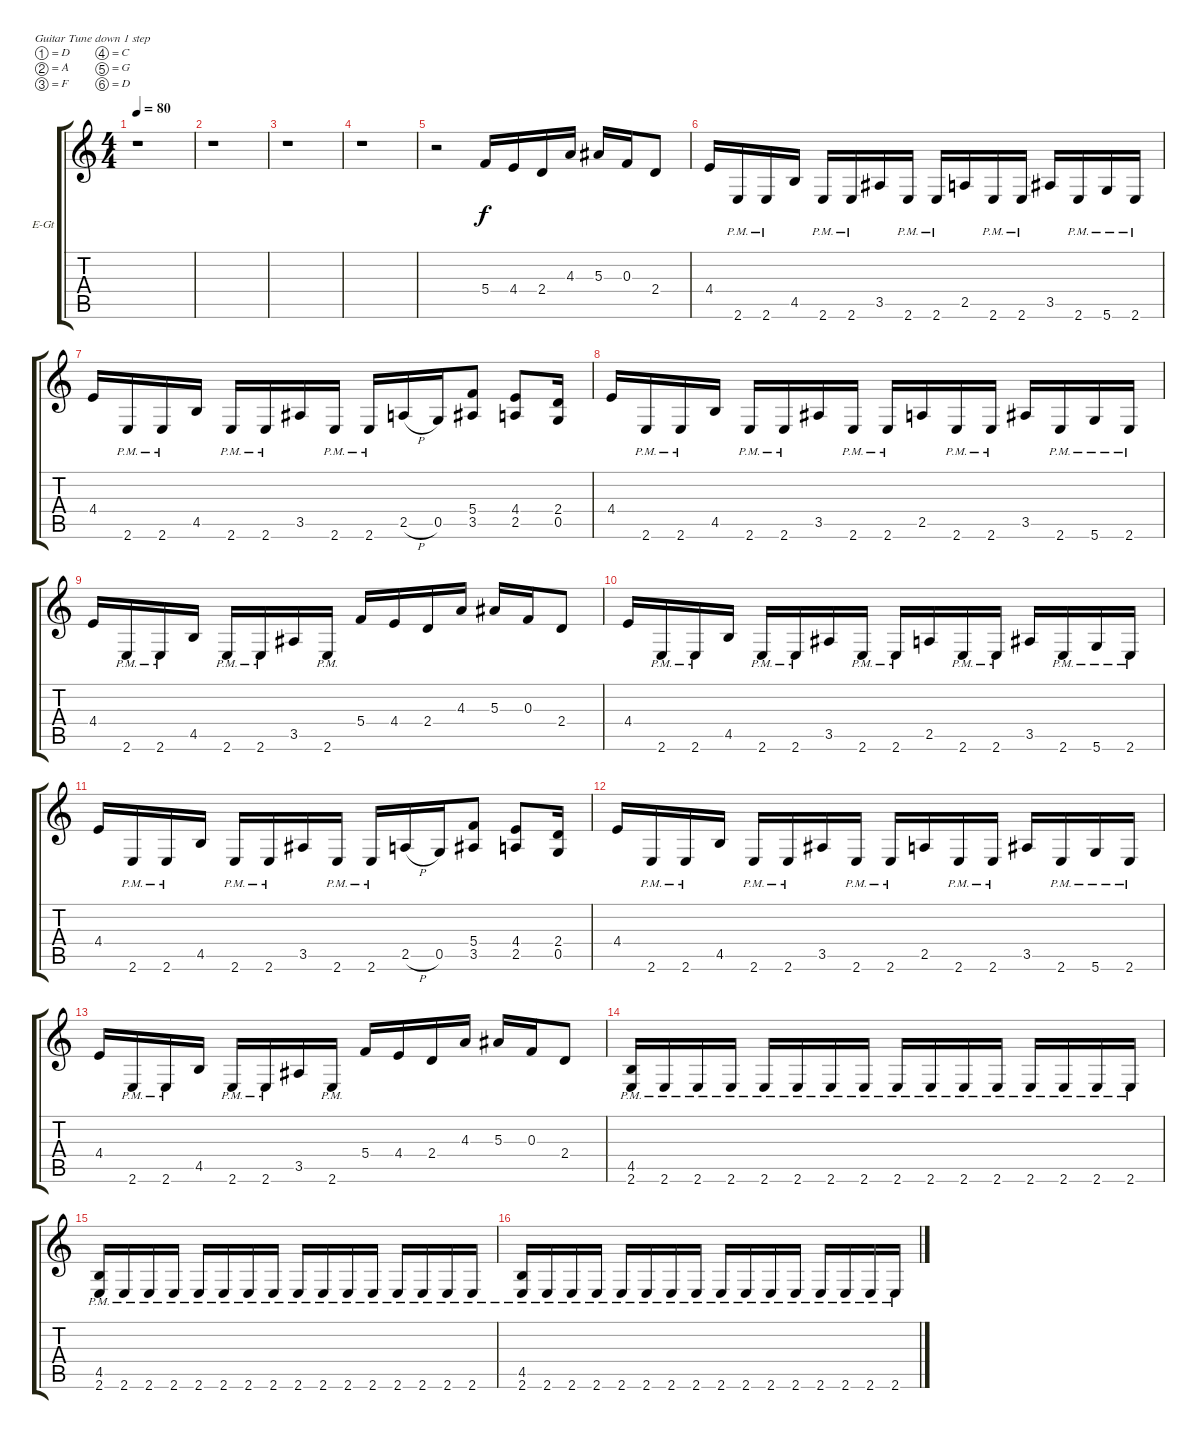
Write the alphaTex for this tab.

\defaultSystemsLayout 4
\bracketExtendMode groupsimilarinstruments
\firstSystemTrackNameOrientation horizontal
\otherSystemsTrackNameOrientation horizontal
\track ("Kasperi Heikkinen" "E-Gt") {instrument distortionguitar}
\staff {score tabs}
\tuning (D4 A3 F3 C3 G2 D2)
\ts (4 4)
\tempo 80
\clef g2
\ks c
r.1{dy f instrument distortionguitar} |
r.1 |
r.1 |
r.1 |
r.2 5.4.16 4.4.16 2.4.16 4.3.16 5.3.16 0.3.16 2.4.8 |
4.4.16 2.6{pm}.16 2.6{pm}.16 4.5.16 2.6{pm}.16 2.6{pm}.16 3.5.16 2.6{pm}.16 2.6{pm}.16 2.5.16 2.6{pm}.16 2.6{pm}.16 3.5.16 2.6{pm}.16 5.6{pm}.16 2.6{pm}.16 |
4.4.16 2.6{pm}.16 2.6{pm}.16 4.5.16 2.6{pm}.16 2.6{pm}.16 3.5.16 2.6{pm}.16 2.6{pm}.16 2.5{h}.16 0.5.16 (3.5 5.4).8 (2.5 4.4).8 (0.5 2.4).16 |
4.4.16 2.6{pm}.16 2.6{pm}.16 4.5.16 2.6{pm}.16 2.6{pm}.16 3.5.16 2.6{pm}.16 2.6{pm}.16 2.5.16 2.6{pm}.16 2.6{pm}.16 3.5.16 2.6{pm}.16 5.6{pm}.16 2.6{pm}.16 |
4.4.16 2.6{pm}.16 2.6{pm}.16 4.5.16 2.6{pm}.16 2.6{pm}.16 3.5.16 2.6{pm}.16 5.4.16 4.4.16 2.4.16 4.3.16 5.3.16 0.3.16 2.4.8 |
4.4.16 2.6{pm}.16 2.6{pm}.16 4.5.16 2.6{pm}.16 2.6{pm}.16 3.5.16 2.6{pm}.16 2.6{pm}.16 2.5.16 2.6{pm}.16 2.6{pm}.16 3.5.16 2.6{pm}.16 5.6{pm}.16 2.6{pm}.16 |
4.4.16 2.6{pm}.16 2.6{pm}.16 4.5.16 2.6{pm}.16 2.6{pm}.16 3.5.16 2.6{pm}.16 2.6{pm}.16 2.5{h}.16 0.5.16 (3.5 5.4).8 (2.5 4.4).8 (0.5 2.4).16 |
4.4.16 2.6{pm}.16 2.6{pm}.16 4.5.16 2.6{pm}.16 2.6{pm}.16 3.5.16 2.6{pm}.16 2.6{pm}.16 2.5.16 2.6{pm}.16 2.6{pm}.16 3.5.16 2.6{pm}.16 5.6{pm}.16 2.6{pm}.16 |
4.4.16 2.6{pm}.16 2.6{pm}.16 4.5.16 2.6{pm}.16 2.6{pm}.16 3.5.16 2.6{pm}.16 5.4.16 4.4.16 2.4.16 4.3.16 5.3.16 0.3.16 2.4.8 |
(2.6{pm} 4.5{pm}).16 2.6{pm}.16 2.6{pm}.16 2.6{pm}.16 2.6{pm}.16 2.6{pm}.16 2.6{pm}.16 2.6{pm}.16 2.6{pm}.16 2.6{pm}.16 2.6{pm}.16 2.6{pm}.16 2.6{pm}.16 2.6{pm}.16 2.6{pm}.16 2.6{pm}.16 |
(2.6{pm} 4.5{pm}).16 2.6{pm}.16 2.6{pm}.16 2.6{pm}.16 2.6{pm}.16 2.6{pm}.16 2.6{pm}.16 2.6{pm}.16 2.6{pm}.16 2.6{pm}.16 2.6{pm}.16 2.6{pm}.16 2.6{pm}.16 2.6{pm}.16 2.6{pm}.16 2.6{pm}.16 |
(2.6{pm} 4.5{pm}).16 2.6{pm}.16 2.6{pm}.16 2.6{pm}.16 2.6{pm}.16 2.6{pm}.16 2.6{pm}.16 2.6{pm}.16 2.6{pm}.16 2.6{pm}.16 2.6{pm}.16 2.6{pm}.16 2.6{pm}.16 2.6{pm}.16 2.6{pm}.16 2.6{pm}.16
